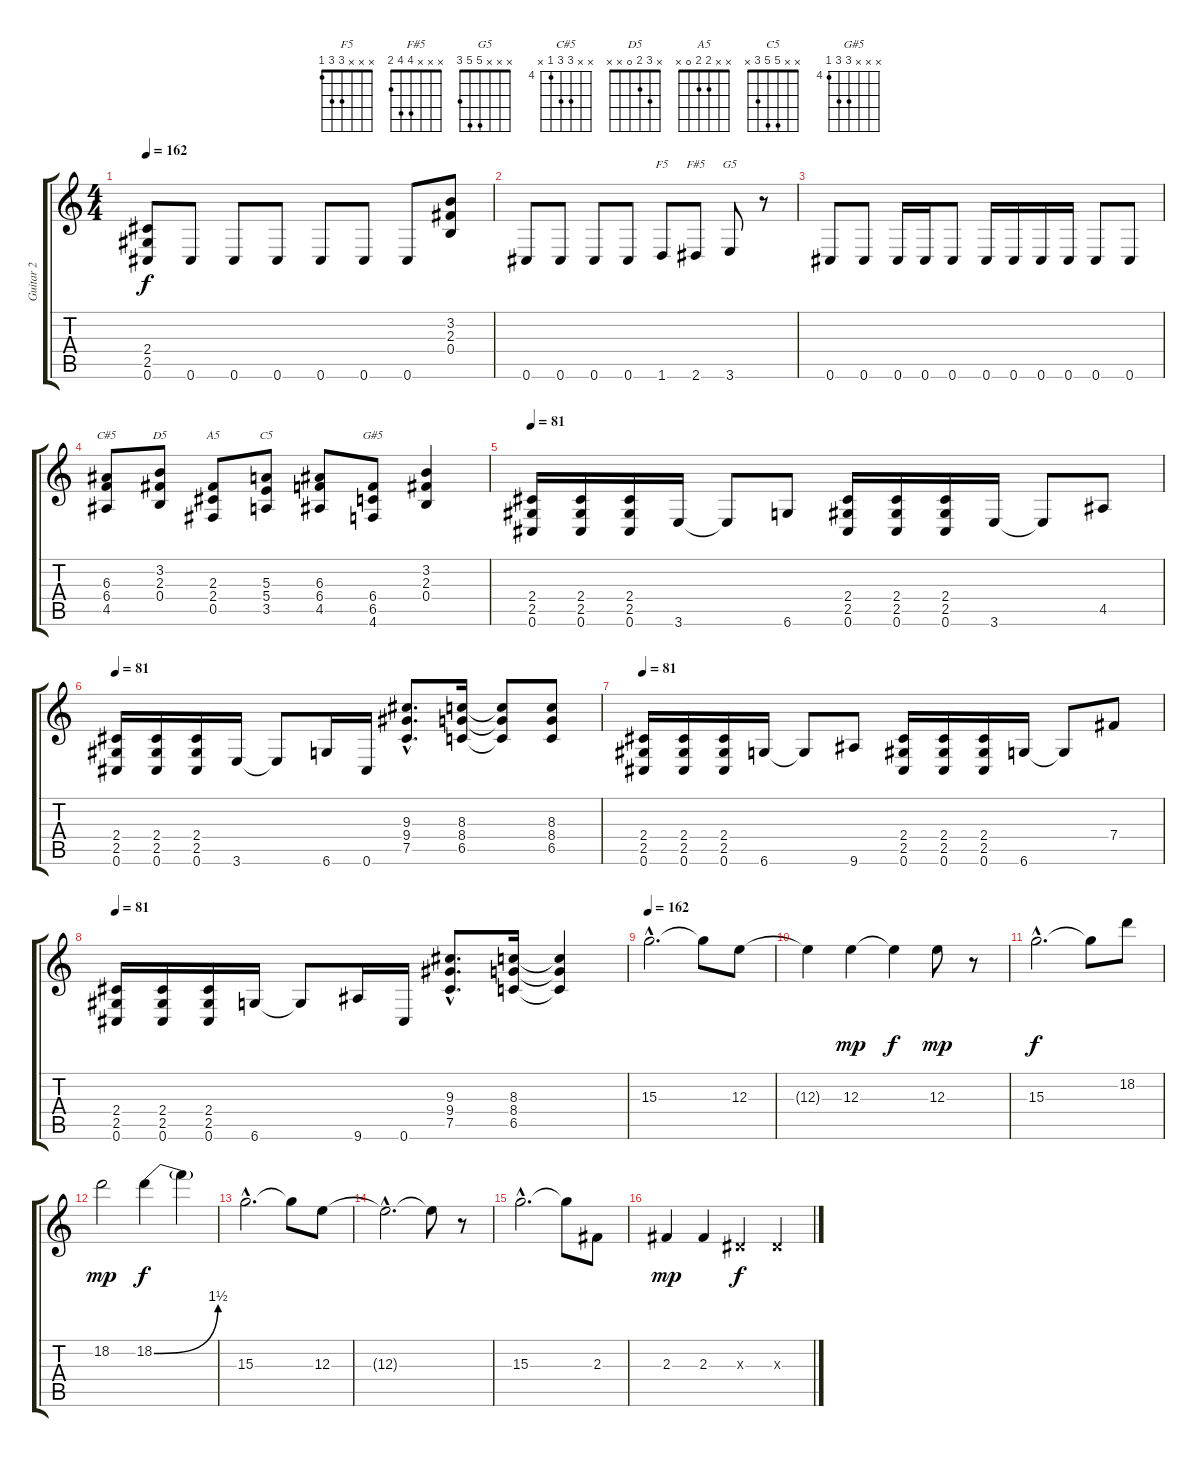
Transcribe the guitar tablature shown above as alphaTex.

\track ("Guitar 2" "Guitar 2") {instrument distortionguitar}
\staff {score tabs}
\tuning (Db4 Ab3 E3 B2 Gb2 Db2) {hide}
\chord ("F5" x x x 3 3 1)
\chord ("F#5" x x x 4 4 2)
\chord ("G5" x x x 5 5 3)
\chord ("C#5" x x 6 6 4 x) {firstfret 4}
\chord ("D5" x 3 2 0 x x)
\chord ("A5" x x 2 2 0 x)
\chord ("C5" x x 5 5 3 x)
\chord ("G#5" x x x 6 6 4) {firstfret 4}
\ts (4 4)
\tempo 162
\clef g2
\ks c
(2.4 2.5 0.6).8{dy f} 0.6.8 0.6.8 0.6.8 0.6.8 0.6.8 0.6.8 (3.2 2.3 0.4).8 |
0.6.8 0.6.8 0.6.8 0.6.8 1.6.8{ch "F5"} 2.6.8{ch "F#5"} 3.6.8{ch "G5"} r.8 |
0.6.8 0.6.8 0.6.16 0.6.16 0.6.8 0.6.16 0.6.16 0.6.16 0.6.16 0.6.8 0.6.8 |
(6.3 6.4 4.5).8{ch "C#5"} (3.2 2.3 0.4).8{ch "D5"} (2.3 2.4 0.5).8{ch "A5"} (5.3 5.4 3.5).8{ch "C5"} (6.3 6.4 4.5).8 (6.4 6.5 4.6).8{ch "G#5"} (3.2 2.3 0.4).4 |
\tempo 81
(2.4 2.5 0.6).16 (2.4 2.5 0.6).16 (2.4 2.5 0.6).16 3.6.16 3.6{t}.8 6.6.8 (2.4 2.5 0.6).16 (2.4 2.5 0.6).16 (2.4 2.5 0.6).16 3.6.16 3.6{t}.8 4.5.8 |
\tempo 81
(2.4 2.5 0.6).16 (2.4 2.5 0.6).16 (2.4 2.5 0.6).16 3.6.16 3.6{t}.8 6.6.16 0.6.16 (9.3{hac} 9.4{hac} 7.5{hac}).8{d} (8.3 8.4 6.5).16 (8.3{t} 8.4{t} 6.5{t}).8 (8.3 8.4 6.5).8 |
\tempo 81
(2.4 2.5 0.6).16 (2.4 2.5 0.6).16 (2.4 2.5 0.6).16 6.6.16 6.6{t}.8 9.6.8 (2.4 2.5 0.6).16 (2.4 2.5 0.6).16 (2.4 2.5 0.6).16 6.6.16 6.6{t}.8 7.4.8 |
\tempo 81
(2.4 2.5 0.6).16 (2.4 2.5 0.6).16 (2.4 2.5 0.6).16 6.6.16 6.6{t}.8 9.6.16 0.6.16 (9.3{hac} 9.4{hac} 7.5{hac}).8{d} (8.3 8.4 6.5).16 (8.3{t} 8.4{t} 6.5{t}).4 |
\tempo 162
15.3{hac}.2{d} 15.3{t}.8 12.3.8 |
12.3{t}.4 12.3.4{dy mp} 12.3{t}.4{dy f} 12.3.8{dy mp} r.8 |
15.3{hac}.2{d dy f} 15.3{t}.8 18.2.8 |
18.2.2{dy mp} 18.2{be (bend 0 0 60 6)}.4{dy f} 18.2{t}.4 |
15.3{hac}.2{d} 15.3{t}.8 12.3.8 |
12.3{hac t}.2{d} 12.3{t}.8 r.8 |
15.3{hac}.2{d} 15.3{t}.8 2.3.8 |
2.3.4{dy mp} 2.3.4 -1.3{x}.4{dy f} -1.3{x}.4
